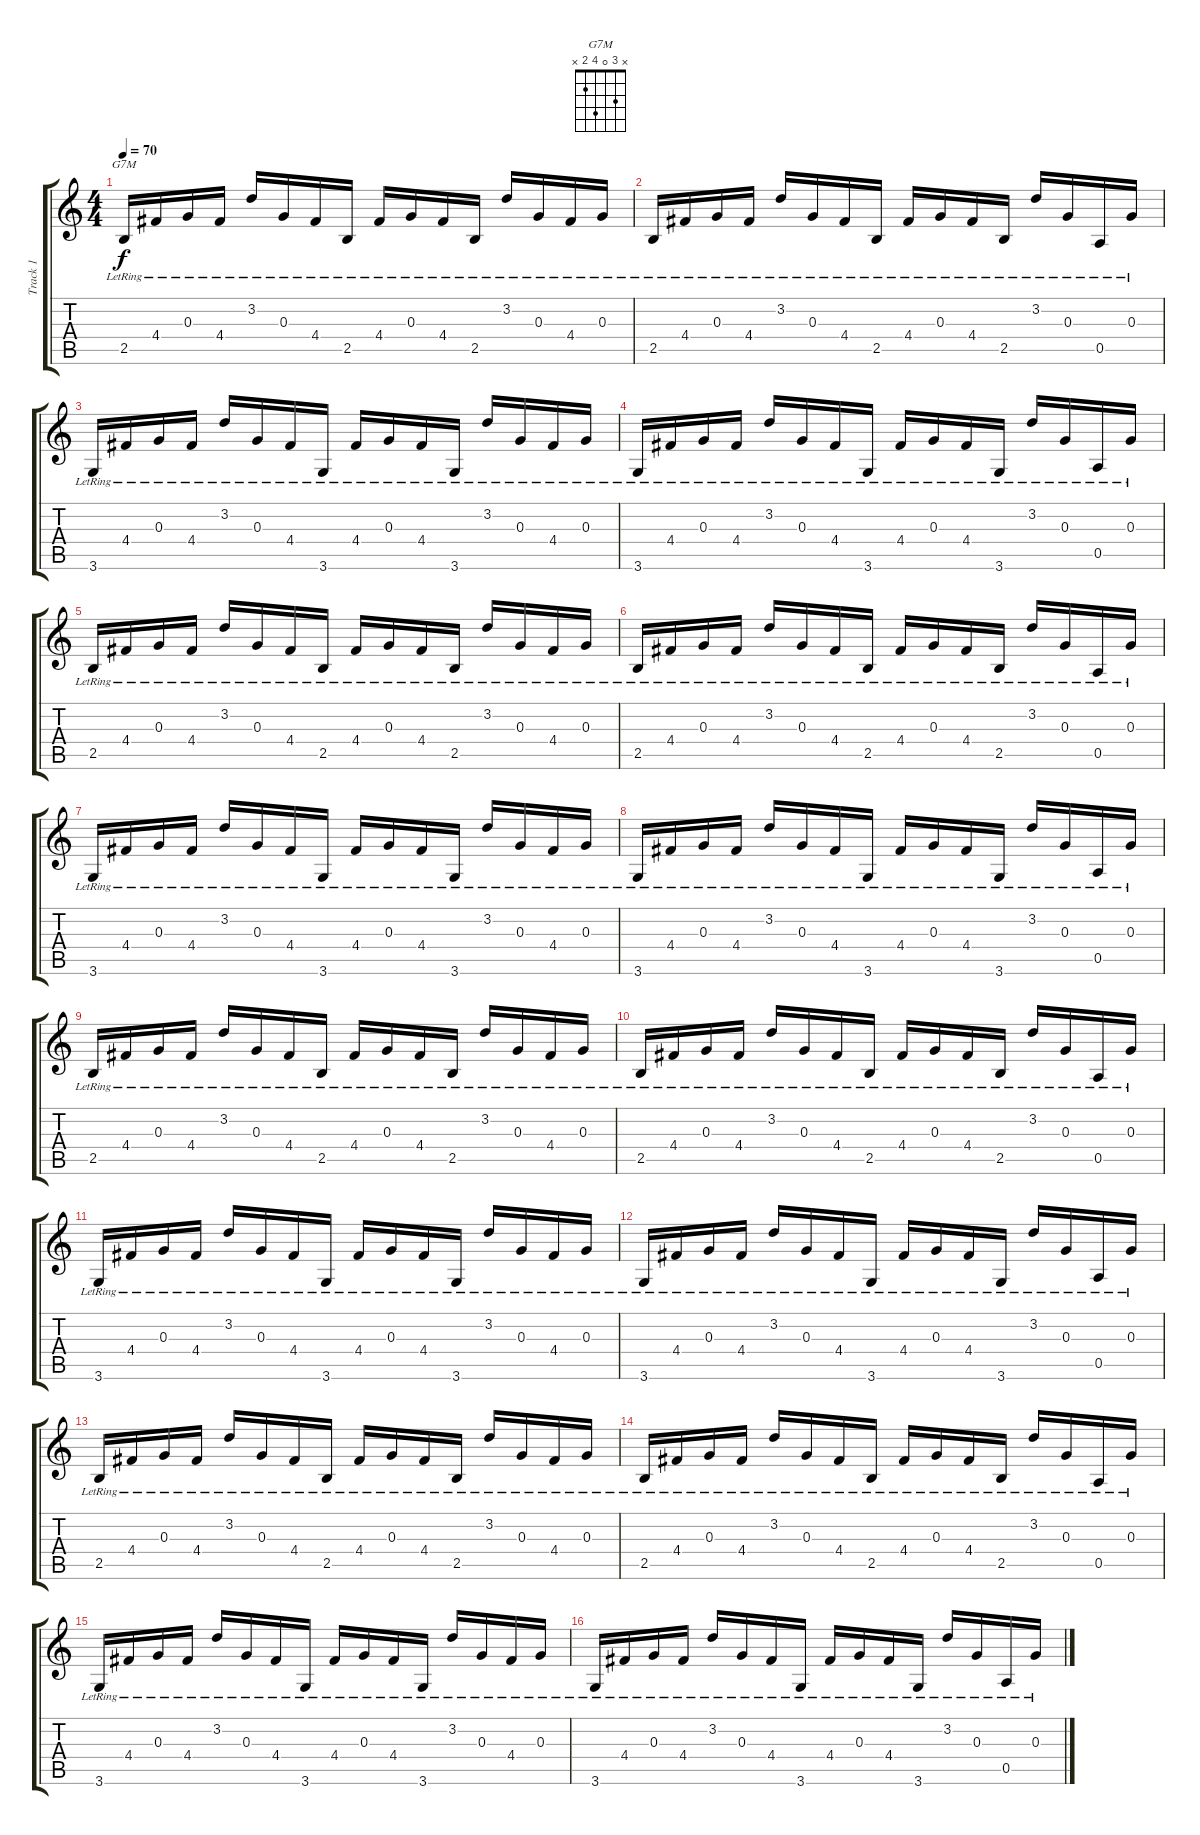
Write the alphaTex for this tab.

\track ("Track 1" "Track 1") {instrument acousticguitarsteel}
\staff {score tabs}
\tuning (E4 B3 G3 D3 A2 E2) {hide}
\chord ("G7M" x 3 0 4 2 x)
\ts (4 4)
\tempo 70
\clef g2
\ks c
2.5{lr}.16{ch "G7M" dy f} 4.4{lr}.16 0.3{lr}.16 4.4{lr}.16 3.2{lr}.16 0.3{lr}.16 4.4{lr}.16 2.5{lr}.16 4.4{lr}.16 0.3{lr}.16 4.4{lr}.16 2.5{lr}.16 3.2{lr}.16 0.3{lr}.16 4.4{lr}.16 0.3{lr}.16 |
2.5{lr}.16 4.4{lr}.16 0.3{lr}.16 4.4{lr}.16 3.2{lr}.16 0.3{lr}.16 4.4{lr}.16 2.5{lr}.16 4.4{lr}.16 0.3{lr}.16 4.4{lr}.16 2.5{lr}.16 3.2{lr}.16 0.3{lr}.16 0.5{lr}.16 0.3{lr}.16 |
3.6{lr}.16 4.4{lr}.16 0.3{lr}.16 4.4{lr}.16 3.2{lr}.16 0.3{lr}.16 4.4{lr}.16 3.6{lr}.16 4.4{lr}.16 0.3{lr}.16 4.4{lr}.16 3.6{lr}.16 3.2{lr}.16 0.3{lr}.16 4.4{lr}.16 0.3{lr}.16 |
3.6{lr}.16 4.4{lr}.16 0.3{lr}.16 4.4{lr}.16 3.2{lr}.16 0.3{lr}.16 4.4{lr}.16 3.6{lr}.16 4.4{lr}.16 0.3{lr}.16 4.4{lr}.16 3.6{lr}.16 3.2{lr}.16 0.3{lr}.16 0.5{lr}.16 0.3{lr}.16 |
2.5{lr}.16 4.4{lr}.16 0.3{lr}.16 4.4{lr}.16 3.2{lr}.16 0.3{lr}.16 4.4{lr}.16 2.5{lr}.16 4.4{lr}.16 0.3{lr}.16 4.4{lr}.16 2.5{lr}.16 3.2{lr}.16 0.3{lr}.16 4.4{lr}.16 0.3{lr}.16 |
2.5{lr}.16 4.4{lr}.16 0.3{lr}.16 4.4{lr}.16 3.2{lr}.16 0.3{lr}.16 4.4{lr}.16 2.5{lr}.16 4.4{lr}.16 0.3{lr}.16 4.4{lr}.16 2.5{lr}.16 3.2{lr}.16 0.3{lr}.16 0.5{lr}.16 0.3{lr}.16 |
3.6{lr}.16 4.4{lr}.16 0.3{lr}.16 4.4{lr}.16 3.2{lr}.16 0.3{lr}.16 4.4{lr}.16 3.6{lr}.16 4.4{lr}.16 0.3{lr}.16 4.4{lr}.16 3.6{lr}.16 3.2{lr}.16 0.3{lr}.16 4.4{lr}.16 0.3{lr}.16 |
3.6{lr}.16 4.4{lr}.16 0.3{lr}.16 4.4{lr}.16 3.2{lr}.16 0.3{lr}.16 4.4{lr}.16 3.6{lr}.16 4.4{lr}.16 0.3{lr}.16 4.4{lr}.16 3.6{lr}.16 3.2{lr}.16 0.3{lr}.16 0.5{lr}.16 0.3{lr}.16 |
2.5{lr}.16 4.4{lr}.16 0.3{lr}.16 4.4{lr}.16 3.2{lr}.16 0.3{lr}.16 4.4{lr}.16 2.5{lr}.16 4.4{lr}.16 0.3{lr}.16 4.4{lr}.16 2.5{lr}.16 3.2{lr}.16 0.3{lr}.16 4.4{lr}.16 0.3{lr}.16 |
2.5{lr}.16 4.4{lr}.16 0.3{lr}.16 4.4{lr}.16 3.2{lr}.16 0.3{lr}.16 4.4{lr}.16 2.5{lr}.16 4.4{lr}.16 0.3{lr}.16 4.4{lr}.16 2.5{lr}.16 3.2{lr}.16 0.3{lr}.16 0.5{lr}.16 0.3{lr}.16 |
3.6{lr}.16 4.4{lr}.16 0.3{lr}.16 4.4{lr}.16 3.2{lr}.16 0.3{lr}.16 4.4{lr}.16 3.6{lr}.16 4.4{lr}.16 0.3{lr}.16 4.4{lr}.16 3.6{lr}.16 3.2{lr}.16 0.3{lr}.16 4.4{lr}.16 0.3{lr}.16 |
3.6{lr}.16 4.4{lr}.16 0.3{lr}.16 4.4{lr}.16 3.2{lr}.16 0.3{lr}.16 4.4{lr}.16 3.6{lr}.16 4.4{lr}.16 0.3{lr}.16 4.4{lr}.16 3.6{lr}.16 3.2{lr}.16 0.3{lr}.16 0.5{lr}.16 0.3{lr}.16 |
2.5{lr}.16 4.4{lr}.16 0.3{lr}.16 4.4{lr}.16 3.2{lr}.16 0.3{lr}.16 4.4{lr}.16 2.5{lr}.16 4.4{lr}.16 0.3{lr}.16 4.4{lr}.16 2.5{lr}.16 3.2{lr}.16 0.3{lr}.16 4.4{lr}.16 0.3{lr}.16 |
2.5{lr}.16 4.4{lr}.16 0.3{lr}.16 4.4{lr}.16 3.2{lr}.16 0.3{lr}.16 4.4{lr}.16 2.5{lr}.16 4.4{lr}.16 0.3{lr}.16 4.4{lr}.16 2.5{lr}.16 3.2{lr}.16 0.3{lr}.16 0.5{lr}.16 0.3{lr}.16 |
3.6{lr}.16 4.4{lr}.16 0.3{lr}.16 4.4{lr}.16 3.2{lr}.16 0.3{lr}.16 4.4{lr}.16 3.6{lr}.16 4.4{lr}.16 0.3{lr}.16 4.4{lr}.16 3.6{lr}.16 3.2{lr}.16 0.3{lr}.16 4.4{lr}.16 0.3{lr}.16 |
3.6{lr}.16 4.4{lr}.16 0.3{lr}.16 4.4{lr}.16 3.2{lr}.16 0.3{lr}.16 4.4{lr}.16 3.6{lr}.16 4.4{lr}.16 0.3{lr}.16 4.4{lr}.16 3.6{lr}.16 3.2{lr}.16 0.3{lr}.16 0.5{lr}.16 0.3{lr}.16
